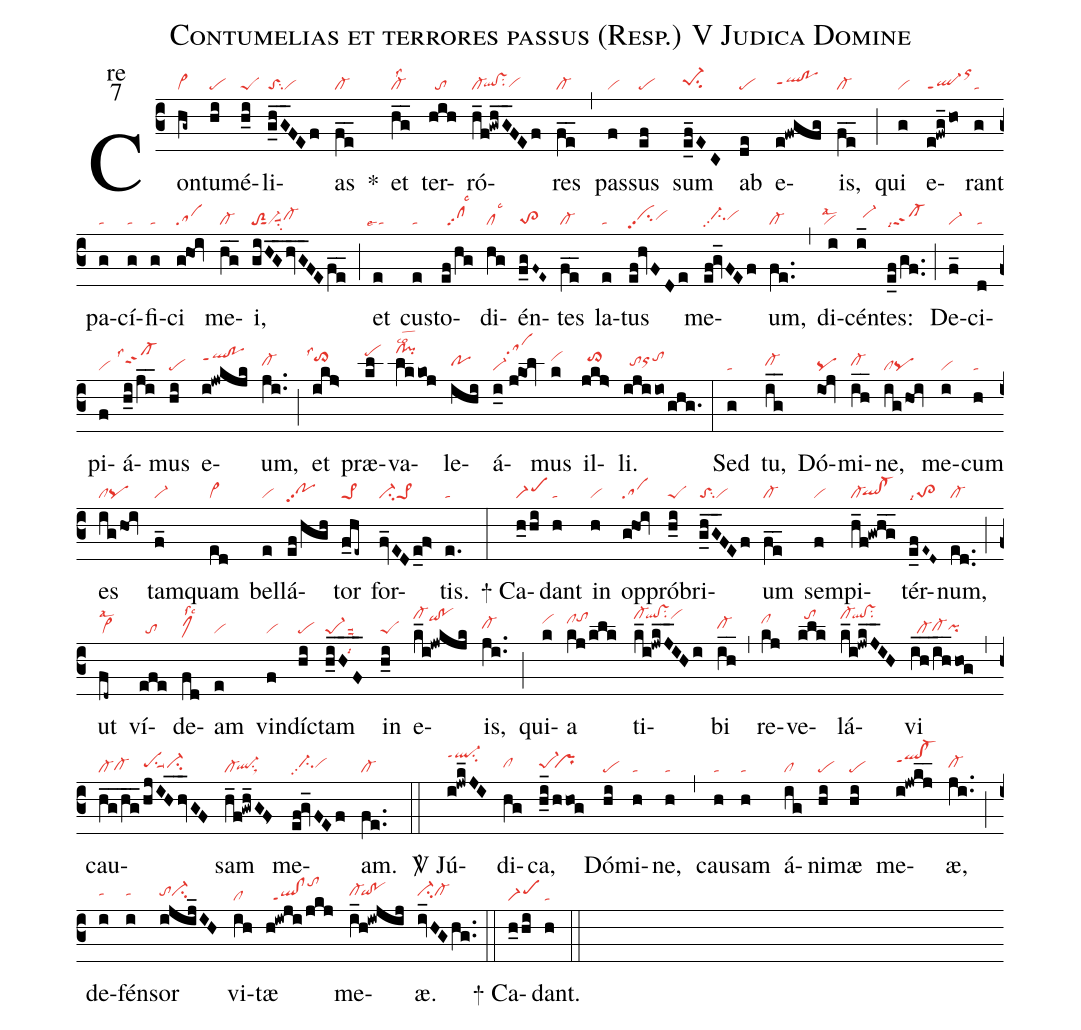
name:Contumelias et terrores passus (Resp.) V Judica Domine;
office-part:re;
mode:7;
nabc-lines:1;
%%
(c3) Con(hg~|vi>)tu(hi|pe)mé(h_i|peS)li(g_hG__FEf|toSsu2vi)as(fe__|cl-) <sp>*</sp>() et(hg__|cl-lss2) ter(hih|//to)ró(h_f!gwhG__FEf|cl-`qlhg!vshgsu2vihg)res(fe__|cl-) (,) pas(f|vi)sus(ef|pe) sum(e_f_EC|pe-1hhsu2) ab(de|pe) e(e!fwgfg|qlhh!pohhppt1)is,(fe__|cl-) (;) qui(g|vi) e(e!fwg_/ho|ql-ppt1orhl)rant(g|ta) pa(g|ta)cí(g|ta)fi(g|ta)ci(g@hoi|sa) me(hg__|cl-)i,(giHG__hvG__FEfe__|toS2sut1vi-suu1su2cl-hh) (;) et(e|``talse4) cus(e|ta)to(ef/hg|//sflsc3)di(hg|cllsc3)én(f_gF~E~|to>2)tes(fe__|cl-) la(e|ta)tus(ef!hvFDe|cihhpp2vihh) me(ef!gv_FEf|//ci-hhpp2vihh)um,(fe..|cl-) (,) di(i|``vilsal2)cén(i_|//vi-hi)tes:(e_f/gf..|sf-lsi7) (;) De(f_|vi-)ci(d|ta)pi(f|vi)á(h_i/ji__|``sf-hilss4)mus(hi|pe) e(i!jwkjk|qlhj!pohjppt1)um,(ji..|cl-hh) (;) et(ikj>|``to>hjlss1) præ(kl|pehl)va(lkkoj|clhm!pihmlsco2)le(ihi|pohh)á(i_0//j!kol|vi-sahm)mus(k|vihj) il(jkj>|//to>hj)li.(ijiio/ghg.|//tohhorhitohj) (:) Sed(g|ta) tu,(ig__|cl-hh) Dó(ioj|pq)mi(ih__|cl-hh)ne,(ig/hoi|clpq) me(i|vi)cum(h|ta) es(ig/hoi|clpq) tam(f_|vi-)quam(ed|vi>) bel(e|vi)lá(ef/hgh|pohhpp2)tor(f_he~|pe>1) for(fv_EDe_f>|ci-pe>1)tis.(e.|ta) (:)
<sp>+</sp> Ca(h_0hi|scM1)dant(h|ta) in(h|vi) op(g@hoi|sa)pró(h_i|peS)bri(g_hG__FEf|toSsu2vi)um(fe__|cl-) sem(f|vi)pi(h_f!gwhg__|cl-`qlhg!cl-hg)tér(e_fE~D~|to>2lsi7)num,(ed..|cl-) (;) ut(fd~|vi>lsal2) ví(efe|//to)de(fd|clMhilssc2)am(e|vi) vin(f|vi)díc(hi|pe)tam(h_iHF___|pe-1suu2lsi8) in(h_i|peS) e(k_i!jwkjk|cl-hlqihk!pohk)is,(ji..|cl-hh) (;) qui(k|vihj)a(kj/klk|clhjtohk) ti(k_i!jwkJ__IHi|cl-hl`qlhl!vshlsu2vihl)bi(ih__|cl-hh) (,) re(kj|clhj)ve(klk|//tohl)lá(k_i!jwkJ__IH|cl-hl`qlhl!vshlsu2)vi(ih__/ih__hog|//cl-cl-hgpihg) (,) cau(hg__/hg__|cl-cl-hg|hjIH_hv_GF|pehhsu1suu1ci-hh)sam(h_f!gwh_GF>|cl-`ql-hgsu1sux1) me(ef!gv_FEf|//ci-hhpp2vihh)am.(fe..|cl-) (::)

<sp>V/</sp> Jú(i!jwk_JI|ql-hlppt1su2)di(hg|clhh)ca,(h_i_/hhog|pe-1hh``prhh) Dó(hi|pe)mi(h|ta)ne,(h|ta) (,) cau(h|ta)sam(h|ta) á(ig|cl)ni(hi|pe)mæ(hi|pe) me(i!jwkj__|qlhj!cl-hjppt1)æ,(ji..|cl-hh) (;) de(i|tahh)fén(i|tahh)sor(ijij_IH|tohhci-hh) vi(ih|cl)tæ(h!iwji/jkj|//ql!clppt1tohl) me(i_h!iwjij|cl-hh`qihh!pohh)æ.(iv_HGhg..|ci-hhcl-hh) (::)
<sp>+</sp> Ca(h_0hi|scM1)dant.(h|ta) (::)
